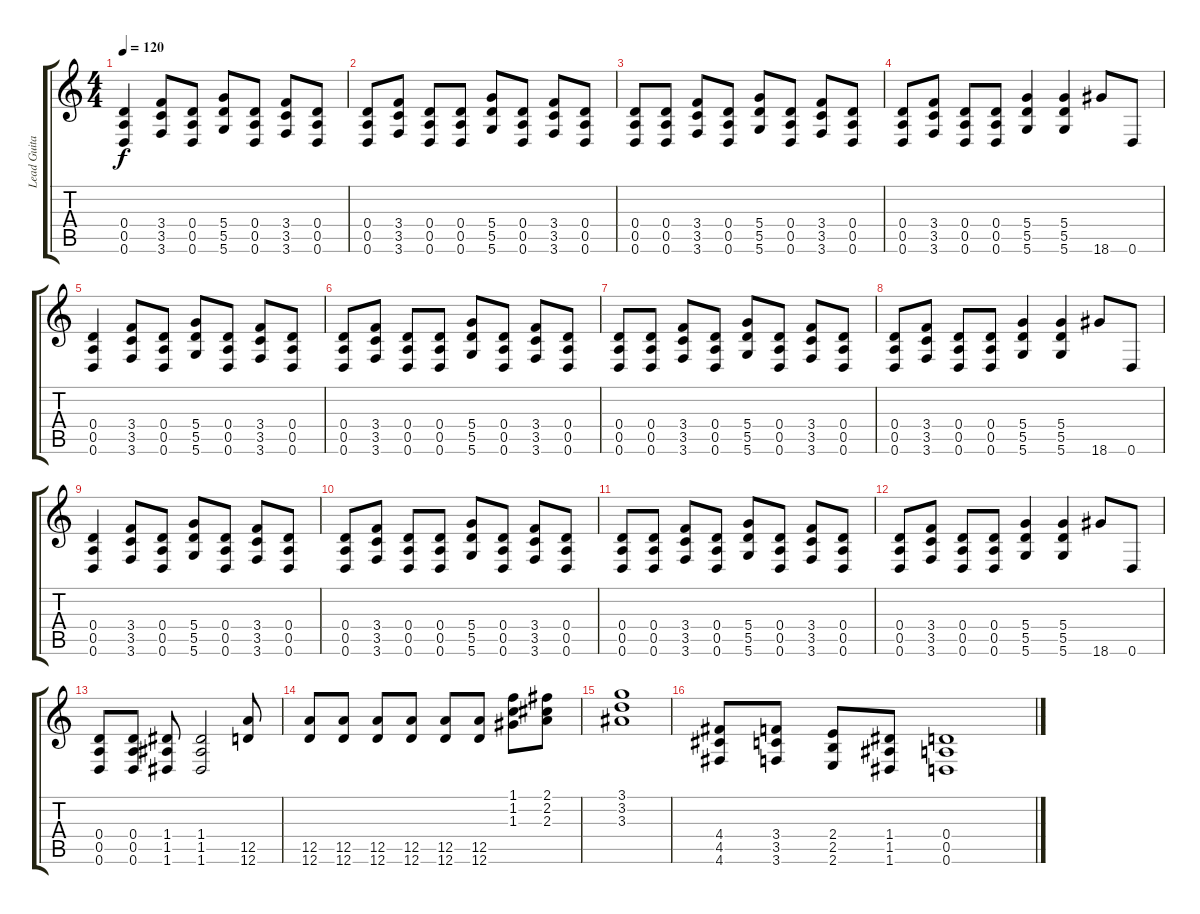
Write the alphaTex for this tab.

\track ("Lead Guitar" "Lead Guita") {instrument distortionguitar}
\staff {score tabs}
\tuning (E4 B3 G3 D3 A2 D2) {hide}
\ts (4 4)
\tempo 120
\clef g2
\ks c
(0.4 0.5 0.6).4{dy f instrument distortionguitar} (3.4 3.5 3.6).8 (0.4 0.5 0.6).8 (5.4 5.5 5.6).8 (0.4 0.5 0.6).8 (3.4 3.5 3.6).8 (0.4 0.5 0.6).8 |
(0.4 0.5 0.6).8 (3.4 3.5 3.6).8 (0.4 0.5 0.6).8 (0.4 0.5 0.6).8 (5.4 5.5 5.6).8 (0.4 0.5 0.6).8 (3.4 3.5 3.6).8 (0.4 0.5 0.6).8 |
(0.4 0.5 0.6).8 (0.4 0.5 0.6).8 (3.4 3.5 3.6).8 (0.4 0.5 0.6).8 (5.4 5.5 5.6).8 (0.4 0.5 0.6).8 (3.4 3.5 3.6).8 (0.4 0.5 0.6).8 |
(0.4 0.5 0.6).8 (3.4 3.5 3.6).8 (0.4 0.5 0.6).8 (0.4 0.5 0.6).8 (5.4 5.5 5.6).4 (5.4 5.5 5.6).4 18.6.8 0.6.8 |
(0.4 0.5 0.6).4 (3.4 3.5 3.6).8 (0.4 0.5 0.6).8 (5.4 5.5 5.6).8 (0.4 0.5 0.6).8 (3.4 3.5 3.6).8 (0.4 0.5 0.6).8 |
(0.4 0.5 0.6).8 (3.4 3.5 3.6).8 (0.4 0.5 0.6).8 (0.4 0.5 0.6).8 (5.4 5.5 5.6).8 (0.4 0.5 0.6).8 (3.4 3.5 3.6).8 (0.4 0.5 0.6).8 |
(0.4 0.5 0.6).8 (0.4 0.5 0.6).8 (3.4 3.5 3.6).8 (0.4 0.5 0.6).8 (5.4 5.5 5.6).8 (0.4 0.5 0.6).8 (3.4 3.5 3.6).8 (0.4 0.5 0.6).8 |
(0.4 0.5 0.6).8 (3.4 3.5 3.6).8 (0.4 0.5 0.6).8 (0.4 0.5 0.6).8 (5.4 5.5 5.6).4 (5.4 5.5 5.6).4 18.6.8 0.6.8 |
(0.4 0.5 0.6).4 (3.4 3.5 3.6).8 (0.4 0.5 0.6).8 (5.4 5.5 5.6).8 (0.4 0.5 0.6).8 (3.4 3.5 3.6).8 (0.4 0.5 0.6).8 |
(0.4 0.5 0.6).8 (3.4 3.5 3.6).8 (0.4 0.5 0.6).8 (0.4 0.5 0.6).8 (5.4 5.5 5.6).8 (0.4 0.5 0.6).8 (3.4 3.5 3.6).8 (0.4 0.5 0.6).8 |
(0.4 0.5 0.6).8 (0.4 0.5 0.6).8 (3.4 3.5 3.6).8 (0.4 0.5 0.6).8 (5.4 5.5 5.6).8 (0.4 0.5 0.6).8 (3.4 3.5 3.6).8 (0.4 0.5 0.6).8 |
(0.4 0.5 0.6).8 (3.4 3.5 3.6).8 (0.4 0.5 0.6).8 (0.4 0.5 0.6).8 (5.4 5.5 5.6).4 (5.4 5.5 5.6).4 18.6.8 0.6.8 |
(0.4 0.5 0.6).8 (0.4 0.5 0.6).8 (1.4 1.5 1.6).8 (1.4 1.5 1.6).2 (12.5 12.6).8 |
(12.5 12.6).8 (12.5 12.6).8 (12.5 12.6).8 (12.5 12.6).8 (12.5 12.6).8 (12.5 12.6).8 (1.1 1.2 1.3).8 (2.1 2.2 2.3).8 |
(3.1 3.2 3.3).1 |
(4.4 4.5 4.6).8 (3.4 3.5 3.6).8 (2.4 2.5 2.6).8 (1.4 1.5 1.6).8 (0.4 0.5 0.6).1
